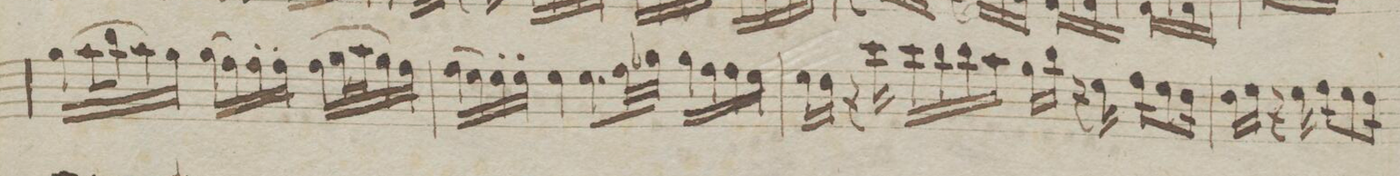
**kern	**dynam
*I"Violin 1mo	*
*clefG2	*
*k[b-e-a-]	*
*met(c)	*
*M4/4	*
(16gg\LL	.
32aa-\L	.
32bb-\J	.
16aa-\)	.
16gg\JJ	.
(16gg\LL	.
16ff\)	.
16ff'\	.
16ff'\JJ	.
(16ff\LL	.
32gg\L	.
32aa-\J	.
16gg\)	.
16ff\JJ	.
=17	=17
(16ff\LL	.
16ee-\)	.
16ee-'\	.
16ee-'\JJ	.
4ee-\	.
8.ee-\L	.
32ff\LL	.
32gg-X\JJJ	.
16gg-\LL	.
16ff\	.
16ff\	.
16ee-\JJ	.
=18	=18
16ee-\LL	.
16dd\JJ	.
16r	.
16ccc\	.
16ccc\LL	.
16bb-\	.
16bb-\	.
16aa-\JJ	.
16gg\LL	.
16bb-\JJ	.
16r	.
16ee-\	.
16ff\KL	.
8ee-\	.
16dd\Jk	.
=19	=19
16dd\LL	.
16ee-\JJ	.
16r	.
16ee-\	.
16ff\KL	.
8ee-\	.
16dd\Jk	.
*-	*-
